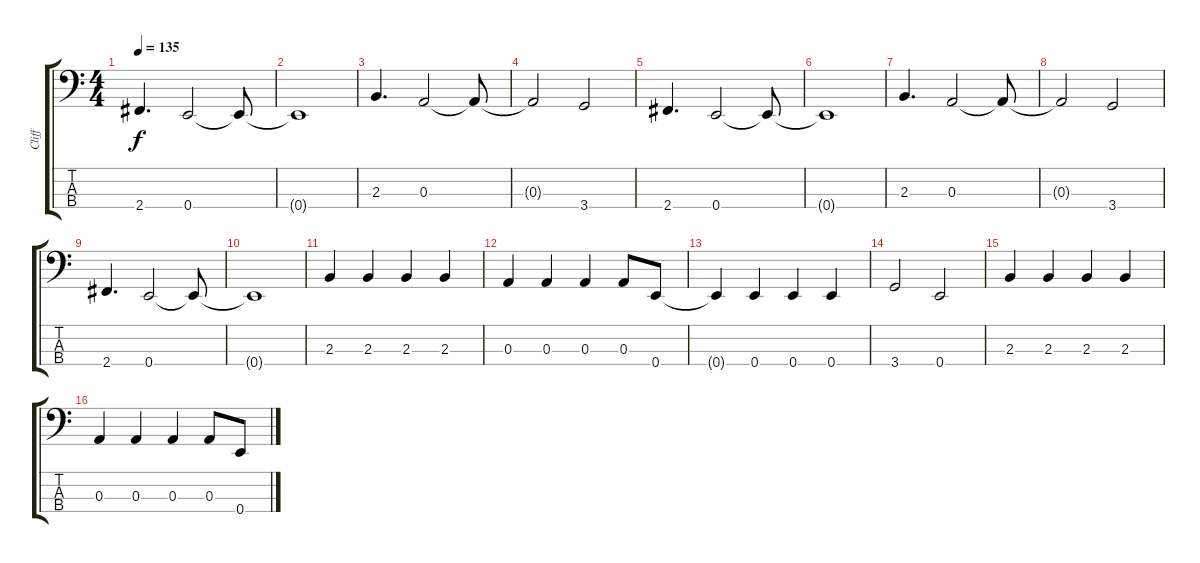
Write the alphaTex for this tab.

\track ("Cliff" "Cliff") {instrument electricbasspick}
\staff {score tabs}
\tuning (G2 D2 A1 E1) {hide}
\ts (4 4)
\tempo 135
\clef f4
\ks c
2.4.4{d dy f} 0.4.2 0.4{t}.8 |
0.4{t}.1 |
2.3.4{d} 0.3.2 0.3{t}.8 |
0.3{t}.2 3.4.2 |
2.4.4{d} 0.4.2 0.4{t}.8 |
0.4{t}.1 |
2.3.4{d} 0.3.2 0.3{t}.8 |
0.3{t}.2 3.4.2 |
2.4.4{d} 0.4.2 0.4{t}.8 |
0.4{t}.1 |
2.3.4 2.3.4 2.3.4 2.3.4 |
0.3.4 0.3.4 0.3.4 0.3.8 0.4.8 |
0.4{t}.4 0.4.4 0.4.4 0.4.4 |
3.4.2 0.4.2 |
2.3.4 2.3.4 2.3.4 2.3.4 |
0.3.4 0.3.4 0.3.4 0.3.8 0.4.8
